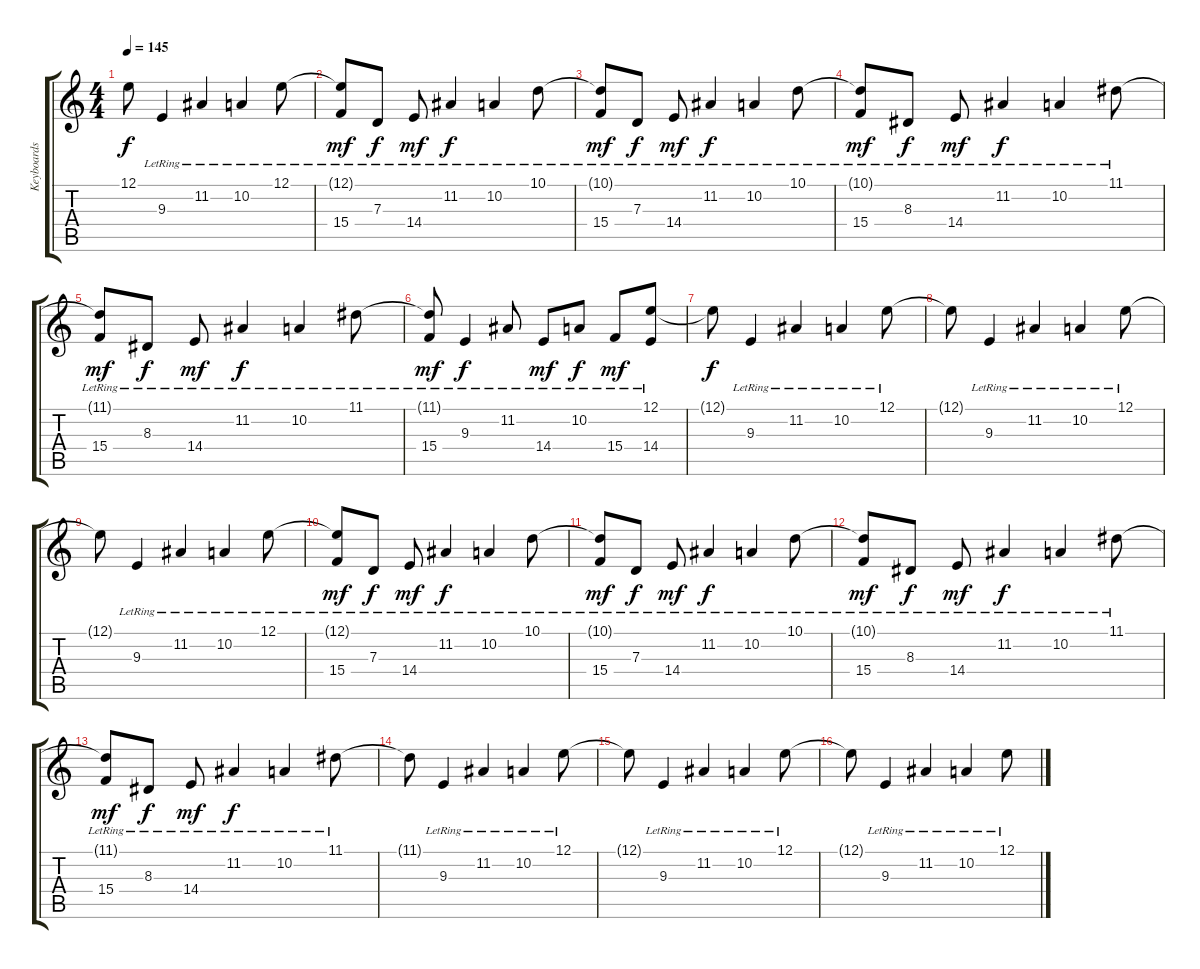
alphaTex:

\track ("Keyboards" "Keyboards") {instrument electricpiano1}
\staff {score tabs}
\tuning (E4 B3 G3 D3 A2 D2) {hide}
\ts (4 4)
\tempo 145
\clef g2
\ks c
12.1{t}.8{dy f} 9.3{lr}.4 11.2{lr}.4 10.2{lr}.4 12.1{lr}.8 |
(12.1{t} 15.4{lr}).8{dy mf} 7.3{lr}.8{dy f} 14.4{lr}.8{dy mf} 11.2{lr}.4{dy f} 10.2{lr}.4 10.1{lr}.8 |
(10.1{t} 15.4{lr}).8{dy mf} 7.3{lr}.8{dy f} 14.4{lr}.8{dy mf} 11.2{lr}.4{dy f} 10.2{lr}.4 10.1{lr}.8 |
(10.1{t} 15.4{lr}).8{dy mf} 8.3{lr}.8{dy f} 14.4{lr}.8{dy mf} 11.2{lr}.4{dy f} 10.2{lr}.4 11.1{lr}.8 |
(11.1{t} 15.4{lr}).8{dy mf} 8.3{lr}.8{dy f} 14.4{lr}.8{dy mf} 11.2{lr}.4{dy f} 10.2{lr}.4 11.1{lr}.8 |
(11.1{t} 15.4{lr}).8{dy mf} 9.3{lr}.4{dy f} 11.2{lr}.8 14.4{lr}.8{dy mf} 10.2{lr}.8{dy f} 15.4{lr}.8{dy mf} (12.1{lr} 14.4{lr}).8 |
12.1{t}.8{dy f} 9.3{lr}.4 11.2{lr}.4 10.2{lr}.4 12.1{lr}.8 |
12.1{t}.8 9.3{lr}.4 11.2{lr}.4 10.2{lr}.4 12.1{lr}.8 |
12.1{t}.8 9.3{lr}.4 11.2{lr}.4 10.2{lr}.4 12.1{lr}.8 |
(12.1{t} 15.4{lr}).8{dy mf} 7.3{lr}.8{dy f} 14.4{lr}.8{dy mf} 11.2{lr}.4{dy f} 10.2{lr}.4 10.1{lr}.8 |
(10.1{t} 15.4{lr}).8{dy mf} 7.3{lr}.8{dy f} 14.4{lr}.8{dy mf} 11.2{lr}.4{dy f} 10.2{lr}.4 10.1{lr}.8 |
(10.1{t} 15.4{lr}).8{dy mf} 8.3{lr}.8{dy f} 14.4{lr}.8{dy mf} 11.2{lr}.4{dy f} 10.2{lr}.4 11.1{lr}.8 |
(11.1{t} 15.4{lr}).8{dy mf} 8.3{lr}.8{dy f} 14.4{lr}.8{dy mf} 11.2{lr}.4{dy f} 10.2{lr}.4 11.1{lr}.8 |
11.1{t}.8 9.3{lr}.4 11.2{lr}.4 10.2{lr}.4 12.1{lr}.8 |
12.1{t}.8 9.3{lr}.4 11.2{lr}.4 10.2{lr}.4 12.1{lr}.8 |
12.1{t}.8 9.3{lr}.4 11.2{lr}.4 10.2{lr}.4 12.1{lr}.8
